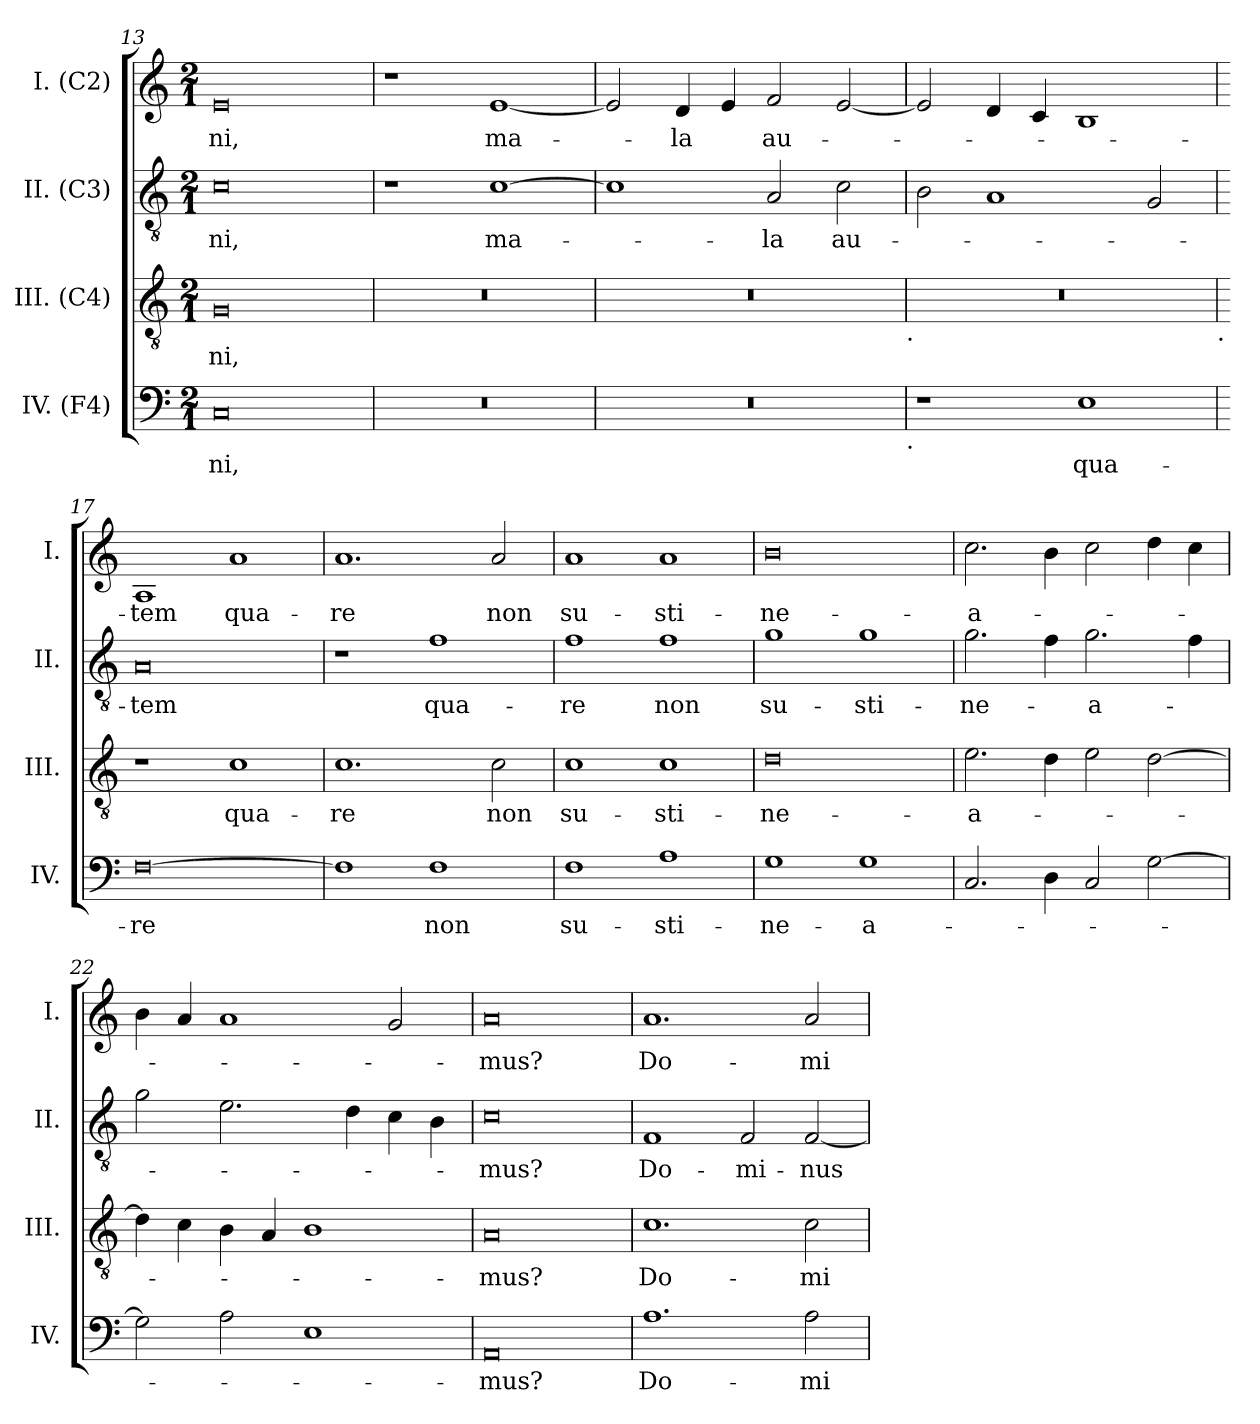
**kern	**text	**kern	**text	**kern	**text	**kern	**text
*part4	*part4	*part3	*part3	*part2	*part2	*part1	*part1
*staff4	*staff4	*staff3	*staff3	*staff2	*staff2	*staff1	*staff1
*I"IV. (F4)	*	*I"III. (C4)	*	*I"II. (C3)	*	*I"I. (C2)	*
*I'IV.	*	*I'III.	*	*I'II.	*	*I'I.	*
*clefF4	*	*clefGv2	*	*clefGv2	*	*clefG2	*
*k[]	*	*k[]	*	*k[]	*	*k[]	*
*M2/1	*	*M2/1	*	*M2/1	*	*M2/1	*
=13	=13	=13	=13	=13	=13	=13	=13
0C	-ni,	0G	-ni,	0c	-ni,	0e	-ni,
=14	=14	=14	=14	=14	=14	=14	=14
0r	.	0r	.	1r	.	1r	.
.	.	.	.	[1c	ma-	[1e	ma-
=15	=15	=15	=15	=15	=15	=15	=15
0r	.	0r	.	1c]	.	2e/]	.
.	.	.	.	.	.	4d/	-la
.	.	.	.	.	.	4e/	.
.	.	.	.	2A/	-la	2f/	au-
.	.	.	.	2c\	au-	[2e/	.
!	!	!LO:TX:b:t=.	!	!	!	!	!
!LO:TX:b:t=.	!	!	!	!	!	!	!
=16	=16	=16	=16	=16	=16	=16	=16
1r	.	0r	.	2B\	.	2e/]	.
.	.	.	.	1A	.	4d/	.
.	.	.	.	.	.	4c/	.
1E	qua-	.	.	.	.	1B	.
.	.	.	.	2G/	.	.	.
!	!	!LO:TX:b:t=.	!	!	!	!	!
=17	=17	=17	=17	=17	=17	=17	=17
[0F	-re	1r	.	0A	-tem	1A	-tem
.	.	1c	qua-	.	.	1a	qua-
=18	=18	=18	=18	=18	=18	=18	=18
1F]	.	1.c	-re	1r	.	1.a	-re
1F	non	.	.	1f	qua-	.	.
.	.	2c\	non	.	.	2a/	non
!!LO:PB:g=z
=19	=19	=19	=19	=19	=19	=19	=19
1F	su-	1c	su-	1f	-re	1a	su-
1A	-sti-	1c	-sti-	1f	non	1a	-sti-
=20	=20	=20	=20	=20	=20	=20	=20
1G	-ne-	0d	-ne-	1g	su-	0b	-ne-
1G	-a-	.	.	1g	-sti-	.	.
=21	=21	=21	=21	=21	=21	=21	=21
2.C/	.	2.e\	-a-	2.g\	-ne-	2.cc\	-a-
4D\	.	4d\	.	4f\	.	4b\	.
2C/	.	2e\	.	2.g\	-a-	2cc\	.
[2G\	.	[2d\	.	.	.	4dd\	.
.	.	.	.	4f\	.	4cc\	.
=22	=22	=22	=22	=22	=22	=22	=22
2G\]	.	4d\]	.	2g\	.	4b\	.
.	.	4c\	.	.	.	4a/	.
2A\	.	4B\	.	2.e\	.	1a	.
.	.	4A/	.	.	.	.	.
1E	.	1B	.	.	.	.	.
.	.	.	.	4d\	.	.	.
.	.	.	.	4c\	.	2g/	.
.	.	.	.	4B\	.	.	.
=23	=23	=23	=23	=23	=23	=23	=23
0AA	-mus?	0A	-mus?	0c	-mus?	0a	-mus?
!!LO:LB:g=z
=24	=24	=24	=24	=24	=24	=24	=24
1.A	Do-	1.c	Do-	1F	Do-	1.a	Do-
.	.	.	.	2F/	-mi-	.	.
2A\	-mi-	2c\	-mi-	[2F/	-nus	2a/	-mi-
=	=	=	=	=	=	=	=
*-	*-	*-	*-	*-	*-	*-	*-
